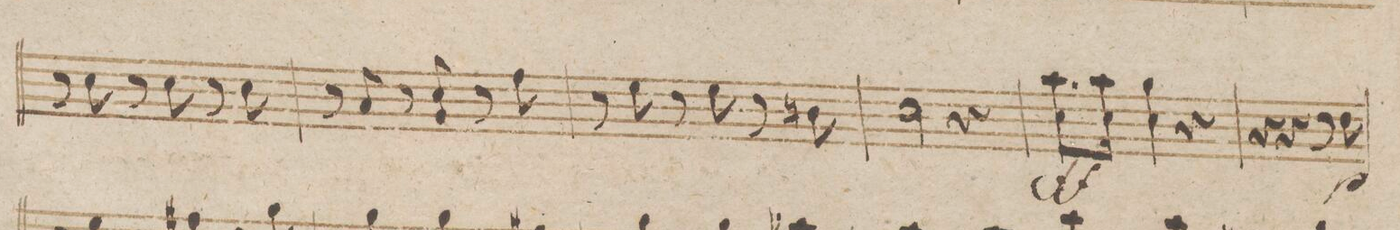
**kern	**dynam
*I"Violino Imo	*
*clefG2	*
*k[b-]	*
*M3/4	*
8r	.
8cc\	.
8r	.
8cc\	.
8r	.
8cc\	.
=34	=34
8r	.
8a/	.
8r	.
8cc/ 8g/	.
8r	.
8ff\	.
=35	=35
8r	.
8ee\	.
8r	.
8ee\	.
8r	.
8bn\	.
=36	=36
2cc\	.
4r	.
=37	=37
8.aa\L 8.cc\	ff
16aa\Jk 16cc\	.
4gg\ 4cc\	.
4r	.
=38	=38
4r	.
4r	.
8r	.
8dd\	p
=39	=39
*-	*-
